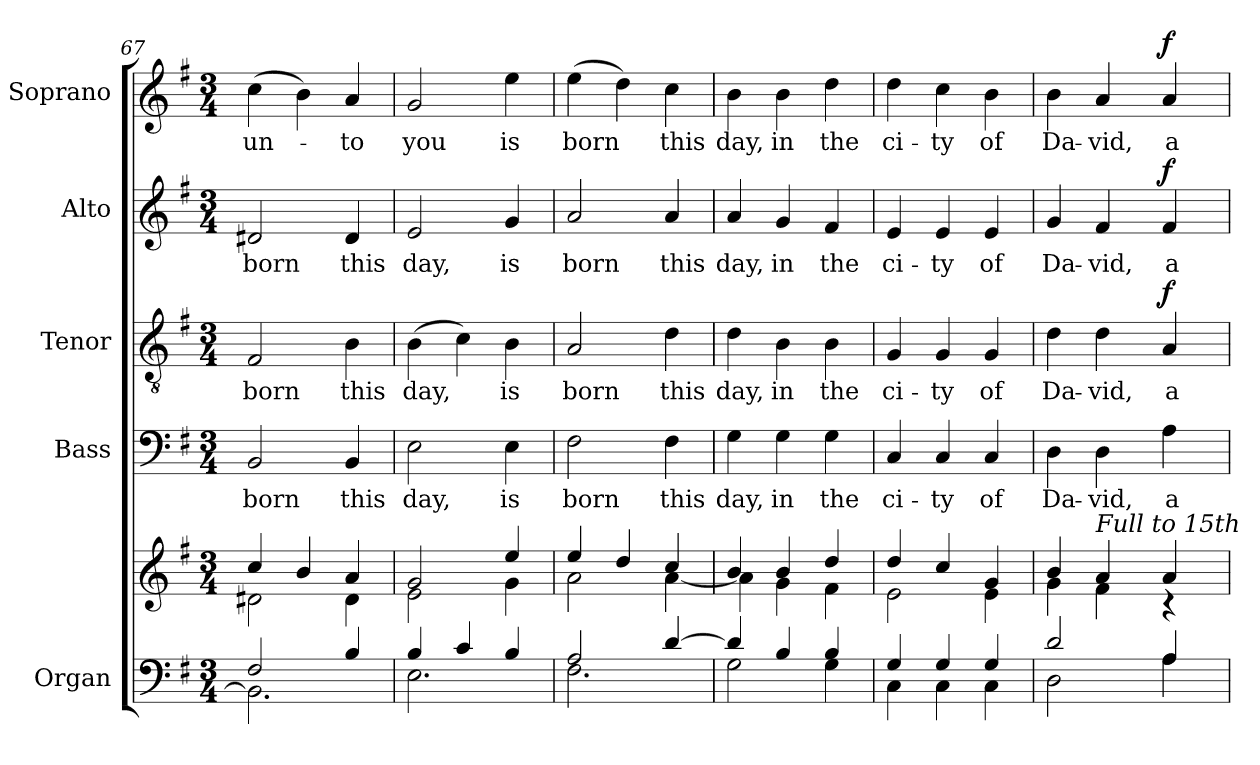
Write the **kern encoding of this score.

**kern	**kern	**kern	**text	**kern	**text	**dynam	**kern	**text	**dynam	**kern	**text	**dynam
*part5	*part5	*part4	*part4	*part3	*part3	*part3	*part2	*part2	*part2	*part1	*part1	*part1
*staff6	*staff5	*staff4	*staff4	*staff3	*staff3	*staff3	*staff2	*staff2	*staff2	*staff1	*staff1	*staff1
*I"Organ	*	*I"Bass	*	*I"Tenor	*	*	*I"Alto	*	*	*I"Soprano	*	*
*I'Org.	*	*I'B.	*	*I'T.	*	*	*I'A.	*	*	*I'S.	*	*
*clefF4	*clefG2	*clefF4	*	*clefGv2	*	*	*clefG2	*	*	*clefG2	*	*
*	*	*	*	*ITrd7c12	*	*	*	*	*	*	*	*
*k[f#]	*k[f#]	*k[f#]	*	*k[f#]	*	*	*k[f#]	*	*	*k[f#]	*	*
*G:	*G:	*G:	*	*G:	*	*	*G:	*	*	*G:	*	*
*M3/4	*M3/4	*M3/4	*	*M3/4	*	*	*M3/4	*	*	*M3/4	*	*
=67	=67	=67	=67	=67	=67	=67	=67	=67	=67	=67	=67	=67
*^	*^	*	*	*	*	*	*	*	*	*	*	*
!	!	!	!	!	!LO:LY:b:color=#000000	!	!	!	!	!	!	!	!	!
!	!	!	!	!	!	!	!LO:LY:b:color=#000000	!	!	!	!	!	!	!
!	!	!	!	!	!	!	!	!	!	!LO:LY:b:color=#000000	!	!	!	!
!	!	!	!	!	!	!	!	!	!	!	!	!	!LO:LY:b:color=#000000	!
2F#i/	2.BBi\]	4cci/	2d#Xi\	2BBi/	born	2FF#i/	born	.	2d#Xi/	born	.	(4cci\	un-	.
.	.	4bi/	.	.	.	.	.	.	.	.	.	4bi\)	.	.
!	!	!	!	!	!LO:LY:b:color=#000000	!	!	!	!	!	!	!	!	!
!	!	!	!	!	!	!	!LO:LY:b:color=#000000	!	!	!	!	!	!	!
!	!	!	!	!	!	!	!	!	!	!LO:LY:b:color=#000000	!	!	!	!
!	!	!	!	!	!	!	!	!	!	!	!	!	!LO:LY:b:color=#000000	!
4Bi/	.	4ai/	4d#i\	4BBi/	this	4BBi\	this	.	4d#i/	this	.	4ai/	-to	.
=68	=68	=68	=68	=68	=68	=68	=68	=68	=68	=68	=68	=68	=68	=68
!	!	!	!	!	!LO:LY:b:color=#000000	!	!	!	!	!	!	!	!	!
!	!	!	!	!	!	!	!LO:LY:b:color=#000000	!	!	!	!	!	!	!
!	!	!	!	!	!	!	!	!	!	!LO:LY:b:color=#000000	!	!	!	!
!	!	!	!	!	!	!	!	!	!	!	!	!	!LO:LY:b:color=#000000	!
4Bi/	2.Ei\	2gi/	2ei\	2Ei\	day,	(4BBi\	day,	.	2ei/	day,	.	2gi/	you	.
4ci/	.	.	.	.	.	4Ci\)	.	.	.	.	.	.	.	.
!	!	!	!	!	!LO:LY:b:color=#000000	!	!	!	!	!	!	!	!	!
!	!	!	!	!	!	!	!LO:LY:b:color=#000000	!	!	!	!	!	!	!
!	!	!	!	!	!	!	!	!	!	!LO:LY:b:color=#000000	!	!	!	!
!	!	!	!	!	!	!	!	!	!	!	!	!	!LO:LY:b:color=#000000	!
4Bi/	.	4eei/	4gi\	4Ei\	is	4BBi\	is	.	4gi/	is	.	4eei\	is	.
=69	=69	=69	=69	=69	=69	=69	=69	=69	=69	=69	=69	=69	=69	=69
!	!	!	!	!	!LO:LY:b:color=#000000	!	!	!	!	!	!	!	!	!
!	!	!	!	!	!	!	!LO:LY:b:color=#000000	!	!	!	!	!	!	!
!	!	!	!	!	!	!	!	!	!	!LO:LY:b:color=#000000	!	!	!	!
!	!	!	!	!	!	!	!	!	!	!	!	!	!LO:LY:b:color=#000000	!
2Ai/	2.F#i\	4eei/	2ai\	2F#i\	born	2AAi/	born	.	2ai/	born	.	(4eei\	born	.
.	.	4ddi/	.	.	.	.	.	.	.	.	.	4ddi\)	.	.
!	!	!	!	!	!LO:LY:b:color=#000000	!	!	!	!	!	!	!	!	!
!	!	!	!	!	!	!	!LO:LY:b:color=#000000	!	!	!	!	!	!	!
!	!	!	!	!	!	!	!	!	!	!LO:LY:b:color=#000000	!	!	!	!
!	!	!	!	!	!	!	!	!	!	!	!	!	!LO:LY:b:color=#000000	!
[>4di/	.	4cci/	[<4ai\	4F#i\	this	4Di\	this	.	4ai/	this	.	4cci\	this	.
=70	=70	=70	=70	=70	=70	=70	=70	=70	=70	=70	=70	=70	=70	=70
!	!	!	!	!	!LO:LY:b:color=#000000	!	!	!	!	!	!	!	!	!
!	!	!	!	!	!	!	!LO:LY:b:color=#000000	!	!	!	!	!	!	!
!	!	!	!	!	!	!	!	!	!	!LO:LY:b:color=#000000	!	!	!	!
!	!	!	!	!	!	!	!	!	!	!	!	!	!LO:LY:b:color=#000000	!
4di/]	2Gi\	4bi/	4ai\]	4Gi\	day,	4Di\	day,	.	4ai/	day,	.	4bi\	day,	.
!	!	!	!	!	!LO:LY:b:color=#000000	!	!	!	!	!	!	!	!	!
!	!	!	!	!	!	!	!LO:LY:b:color=#000000	!	!	!	!	!	!	!
!	!	!	!	!	!	!	!	!	!	!LO:LY:b:color=#000000	!	!	!	!
!	!	!	!	!	!	!	!	!	!	!	!	!	!LO:LY:b:color=#000000	!
4Bi/	.	4bi/	4gi\	4Gi\	in	4BBi\	in	.	4gi/	in	.	4bi\	in	.
!	!	!	!	!	!LO:LY:b:color=#000000	!	!	!	!	!	!	!	!	!
!	!	!	!	!	!	!	!LO:LY:b:color=#000000	!	!	!	!	!	!	!
!	!	!	!	!	!	!	!	!	!	!LO:LY:b:color=#000000	!	!	!	!
!	!	!	!	!	!	!	!	!	!	!	!	!	!LO:LY:b:color=#000000	!
4Bi/	4Gi\	4ddi/	4f#i\	4Gi\	the	4BBi\	the	.	4f#i/	the	.	4ddi\	the	.
!!LO:LB:g=z
=71	=71	=71	=71	=71	=71	=71	=71	=71	=71	=71	=71	=71	=71	=71
!	!	!	!	!	!LO:LY:b:color=#000000	!	!	!	!	!	!	!	!	!
!	!	!	!	!	!	!	!LO:LY:b:color=#000000	!	!	!	!	!	!	!
!	!	!	!	!	!	!	!	!	!	!LO:LY:b:color=#000000	!	!	!	!
!	!	!	!	!	!	!	!	!	!	!	!	!	!LO:LY:b:color=#000000	!
4Gi/	4Ci\	4ddi/	2ei\	4Ci/	ci-	4GGi/	ci-	.	4ei/	ci-	.	4ddi\	ci-	.
!	!	!	!	!	!LO:LY:b:color=#000000	!	!	!	!	!	!	!	!	!
!	!	!	!	!	!	!	!LO:LY:b:color=#000000	!	!	!	!	!	!	!
!	!	!	!	!	!	!	!	!	!	!LO:LY:b:color=#000000	!	!	!	!
!	!	!	!	!	!	!	!	!	!	!	!	!	!LO:LY:b:color=#000000	!
4Gi/	4Ci\	4cci/	.	4Ci/	-ty	4GGi/	-ty	.	4ei/	-ty	.	4cci\	-ty	.
!	!	!	!	!	!LO:LY:b:color=#000000	!	!	!	!	!	!	!	!	!
!	!	!	!	!	!	!	!LO:LY:b:color=#000000	!	!	!	!	!	!	!
!	!	!	!	!	!	!	!	!	!	!LO:LY:b:color=#000000	!	!	!	!
!	!	!	!	!	!	!	!	!	!	!	!	!	!LO:LY:b:color=#000000	!
4Gi/	4Ci\	4gi/	4ei\	4Ci/	of	4GGi/	of	.	4ei/	of	.	4bi\	of	.
=72	=72	=72	=72	=72	=72	=72	=72	=72	=72	=72	=72	=72	=72	=72
!	!	!	!	!	!LO:LY:b:color=#000000	!	!	!	!	!	!	!	!	!
!	!	!	!	!	!	!	!LO:LY:b:color=#000000	!	!	!	!	!	!	!
!	!	!	!	!	!	!	!	!	!	!LO:LY:b:color=#000000	!	!	!	!
!	!	!	!	!	!	!	!	!	!	!	!	!	!LO:LY:b:color=#000000	!
2di/	2Di\	4bi/	4gi\	4Di\	Da-	4Di\	Da-	.	4gi/	Da-	.	4bi\	Da-	.
!	!	!	!	!	!LO:LY:b:color=#000000	!	!	!	!	!	!	!	!	!
!	!	!	!	!	!	!	!LO:LY:b:color=#000000	!	!	!	!	!	!	!
!	!	!	!	!	!	!	!	!	!	!LO:LY:b:color=#000000	!	!	!	!
!	!	!LO:TX:a:i:t=Full to 15th	!	!	!	!	!	!	!	!	!	!	!	!
!	!	!	!	!	!	!	!	!	!	!	!	!	!LO:LY:b:color=#000000	!
.	.	4ai/	4f#i\	4Di\	-vid,	4Di\	-vid,	.	4f#i/	-vid,	.	4ai/	-vid,	.
!	!	!	!	!	!LO:LY:b:color=#000000	!	!	!	!	!	!	!	!	!
!	!	!	!	!	!	!	!LO:LY:b:color=#000000	!	!	!	!	!	!	!
!	!	!	!	!	!	!	!	!	!	!LO:LY:b:color=#000000	!	!	!	!
!	!	!	!	!	!	!	!	!	!	!	!	!	!LO:LY:b:color=#000000	!
4Ai/	4Ai\	4ai/	4r	4Ai\	a	4AAi/	a	f	4f#i/	a	f	4ai/	a	f
*v	*v	*	*	*	*	*	*	*	*	*	*	*	*	*
*	*v	*v	*	*	*	*	*	*	*	*	*	*	*
=	=	=	=	=	=	=	=	=	=	=	=	=
*-	*-	*-	*-	*-	*-	*-	*-	*-	*-	*-	*-	*-
